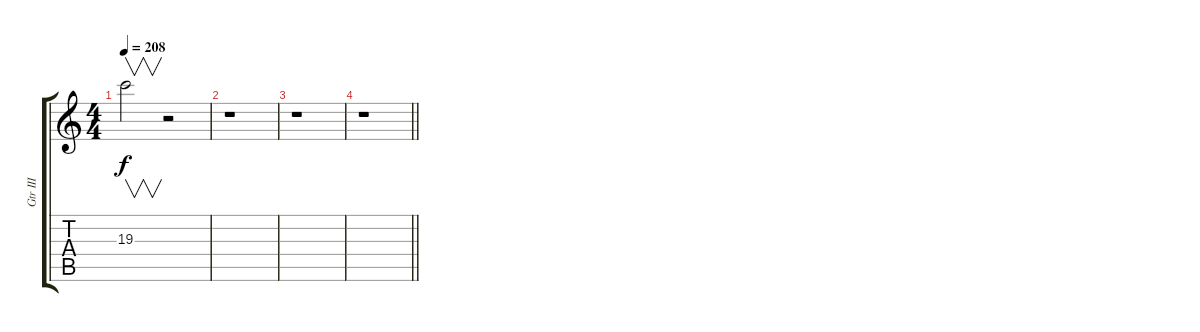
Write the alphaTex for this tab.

\track ("Gtr III" "Gtr III") {instrument overdrivenguitar}
\staff {score tabs}
\tuning (D4 A3 F3 C3 G2 C2) {hide}
\ts (4 4)
\tempo 208
\clef g2
\ks c
19.3.2{v dy f} r.2 |
r.1 |
r.1 |
\barLineRight lightlight
r.1
